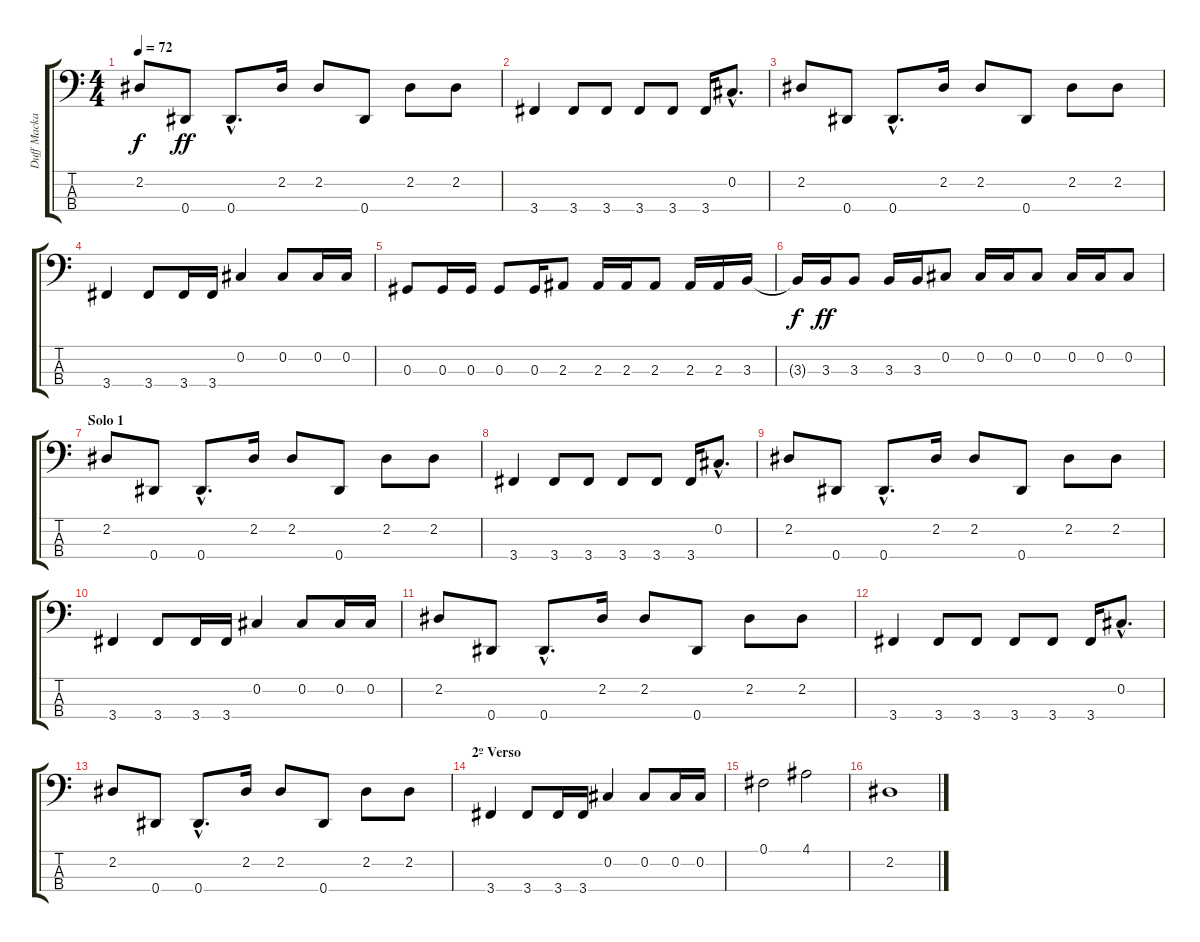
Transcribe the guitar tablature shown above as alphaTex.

\track ("Duff Mackagan" "Duff Macka") {instrument electricbasspick}
\staff {score tabs}
\tuning (Gb2 Db2 Ab1 Eb1) {hide}
\ts (4 4)
\tempo 72
\clef f4
\ks c
2.2.8{dy f} 0.4.8{dy ff} 0.4{hac}.8{d} 2.2.16 2.2.8 0.4.8 2.2.8 2.2.8 |
3.4.4 3.4.8 3.4.8 3.4.8 3.4.8 3.4.16 0.2{hac}.8{d} |
2.2.8 0.4.8 0.4{hac}.8{d} 2.2.16 2.2.8 0.4.8 2.2.8 2.2.8 |
3.4.4 3.4.8 3.4.16 3.4.16 0.2.4 0.2.8 0.2.16 0.2.16 |
0.3.8 0.3.16 0.3.16 0.3.8 0.3.16 2.3.8 2.3.16 2.3.16 2.3.8 2.3.16 2.3.16 3.3.16 |
3.3{t}.16{dy f} 3.3.16{dy ff} 3.3.8 3.3.16 3.3.16 0.2.8 0.2.16 0.2.16 0.2.8 0.2.16 0.2.16 0.2.8 |
\section ("" "Solo 1")
2.2.8 0.4.8 0.4{hac}.8{d} 2.2.16 2.2.8 0.4.8 2.2.8 2.2.8 |
3.4.4 3.4.8 3.4.8 3.4.8 3.4.8 3.4.16 0.2{hac}.8{d} |
2.2.8 0.4.8 0.4{hac}.8{d} 2.2.16 2.2.8 0.4.8 2.2.8 2.2.8 |
3.4.4 3.4.8 3.4.16 3.4.16 0.2.4 0.2.8 0.2.16 0.2.16 |
2.2.8 0.4.8 0.4{hac}.8{d} 2.2.16 2.2.8 0.4.8 2.2.8 2.2.8 |
3.4.4 3.4.8 3.4.8 3.4.8 3.4.8 3.4.16 0.2{hac}.8{d} |
2.2.8 0.4.8 0.4{hac}.8{d} 2.2.16 2.2.8 0.4.8 2.2.8 2.2.8 |
\section ("" "2º Verso")
3.4.4 3.4.8 3.4.16 3.4.16 0.2.4 0.2.8 0.2.16 0.2.16 |
0.1.2 4.1.2 |
2.2.1
